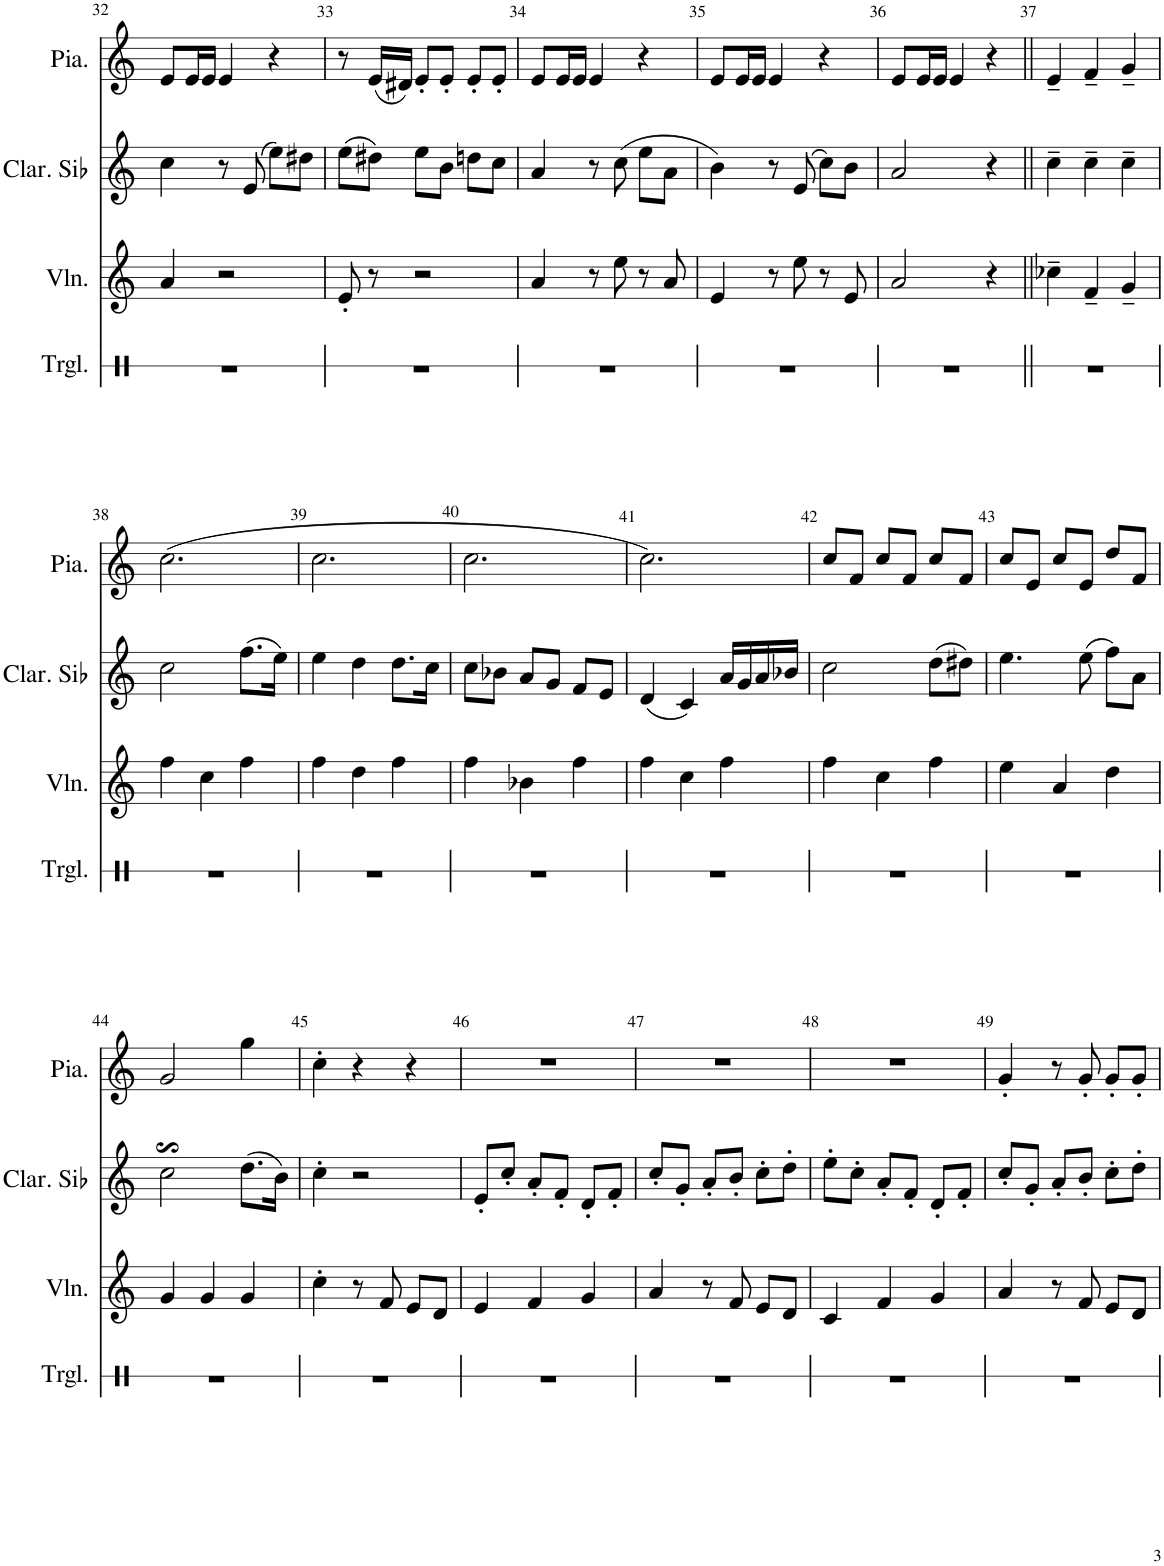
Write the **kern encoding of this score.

**kern	**kern	**kern	**kern
*part4	*part3	*part2	*part1
*staff4	*staff3	*staff2	*staff1
*I"Triangle	*I"Violon	*I"Clarinette en Sib	*I"Piano
*I'Trgl.	*I'Vln.	*I'Clar. Sib	*I'Pia.
!!LO:PB:g=z
*clefX	*clefG2	*clefG2	*clefG2
*	*	*ITrd1c2	*
*k[]	*k[]	*k[]	*k[]
*M3/4	*M3/4	*M3/4	*M3/4
=32	=32	=32	=32
2.r	4a/	4cc\	8e/L
.	.	.	16e/L
.	.	.	16e/JJ
.	2r	8r	4e/
.	.	(8e/	.
.	.	8ee\L)	4r
.	.	8dd#X\J	.
=33	=33	=33	=33
2.r	8e'/	(8ee\L	8r
.	8r	8dd#X\J)	(16e/LL
.	.	.	16d#X/JJ)
.	2r	8ee\L	8e'/L
.	.	8b\J	8e'/J
.	.	8ddn\L	8e'/L
.	.	8cc\J	8e'/J
=34	=34	=34	=34
2.r	4a/	4a/	8e/L
.	.	.	16e/L
.	.	.	16e/JJ
.	8r	8r	4e/
.	8ee\	(8cc\	.
.	8r	8ee\L	4r
.	8a/	8a\J	.
=35	=35	=35	=35
2.r	4e/	4b\)	8e/L
.	.	.	16e/L
.	.	.	16e/JJ
.	8r	8r	4e/
.	8ee\	(8e/	.
.	8r	8cc\L)	4r
.	8e/	8b\J	.
=36	=36	=36	=36
2.r	2a/	2a/	8e/L
.	.	.	16e/L
.	.	.	16e/JJ
.	.	.	4e/
.	4r	4r	4r
=37||	=37||	=37||	=37||
2.r	4cc-X~\	4cc~\	4e~/
.	4f~/	4cc~\	4f~/
.	4g~/	4cc~\	4g~/
!!LO:LB:g=z
=38	=38	=38	=38
2.r	4ff\	2cc\	(2.cc\
.	4cc\	.	.
.	4ff\	(8.ff\L	.
.	.	16ee\Jk)	.
=39	=39	=39	=39
2.r	4ff\	4ee\	2.cc\
.	4dd\	4dd\	.
.	4ff\	8.dd\L	.
.	.	16cc\Jk	.
=40	=40	=40	=40
2.r	4ff\	8cc\L	2.cc\
.	.	8b-X\J	.
.	4b-X\	8a/L	.
.	.	8g/J	.
.	4ff\	8f/L	.
.	.	8e/J	.
=41	=41	=41	=41
2.r	4ff\	(4d/	2.cc\)
.	4cc\	4c/)	.
.	4ff\	16a/LL	.
.	.	16g/	.
.	.	16a/	.
.	.	16b-X/JJ	.
=42	=42	=42	=42
2.r	4ff\	2cc\	8cc/L
.	.	.	8f/J
.	4cc\	.	8cc/L
.	.	.	8f/J
.	4ff\	(8dd\L	8cc/L
.	.	8dd#X\J)	8f/J
=43	=43	=43	=43
2.r	4ee\	4.ee\	8cc/L
.	.	.	8e/J
.	4a/	.	8cc/L
.	.	(8ee\	8e/J
.	4dd\	8ff\L)	8dd/L
.	.	8a\J	8f/J
!!LO:LB:g=z
=44	=44	=44	=44
2.r	4g/	2ccs$Ss\	2g/
.	4g/	.	.
.	4g/	(8.dd\L	4gg\
.	.	16b\Jk)	.
=45	=45	=45	=45
2.r	4cc'\	4cc'\	4cc'\
.	8r	2r	4r
.	8f/	.	.
.	8e/L	.	4r
.	8d/J	.	.
=46	=46	=46	=46
2.r	4e/	8e'/L	2.r
.	.	8cc'/J	.
.	4f/	8a'/L	.
.	.	8f'/J	.
.	4g/	8d'/L	.
.	.	8f'/J	.
=47	=47	=47	=47
2.r	4a/	8cc'/L	2.r
.	.	8g'/J	.
.	8r	8a'/L	.
.	8f/	8b'/J	.
.	8e/L	8cc'\L	.
.	8d/J	8dd'\J	.
=48	=48	=48	=48
2.r	4c/	8ee'\L	2.r
.	.	8cc'\J	.
.	4f/	8a'/L	.
.	.	8f'/J	.
.	4g/	8d'/L	.
.	.	8f'/J	.
=49	=49	=49	=49
2.r	4a/	8cc'/L	4g'/
.	.	8g'/J	.
.	8r	8a'/L	8r
.	8f/	8b'/J	8g'/
.	8e/L	8cc'\L	8g'/L
.	8d/J	8dd'\J	8g'/J
=	=	=	=
*-	*-	*-	*-
